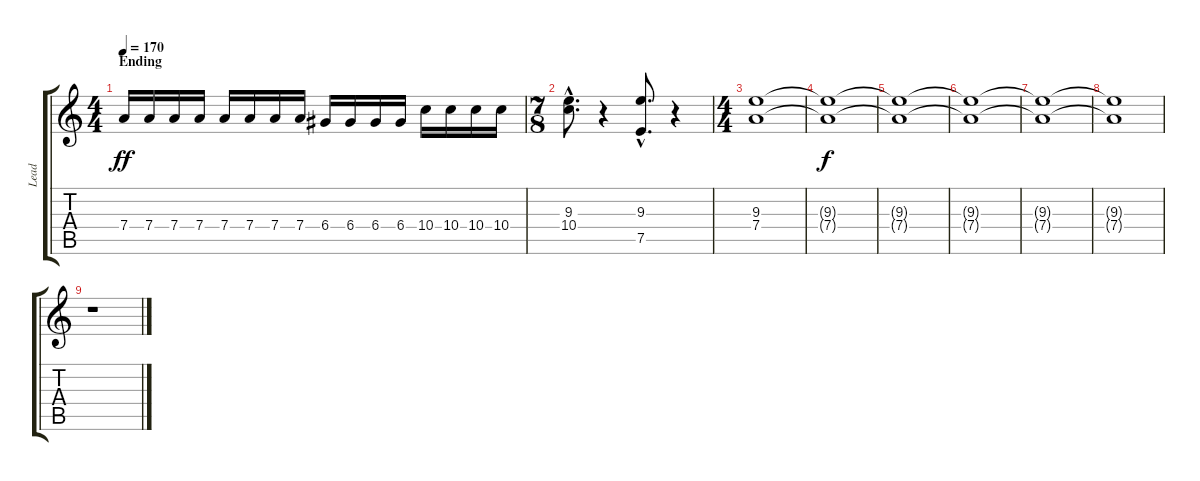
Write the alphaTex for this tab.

\track ("Lead" "Lead") {instrument overdrivenguitar}
\staff {score tabs}
\tuning (E4 B3 G3 D3 A2 E2) {hide}
\ts (4 4)
\section ("" "Ending")
\tempo 170
\clef g2
\ks c
7.4.16{dy ff} 7.4.16 7.4.16 7.4.16 7.4.16 7.4.16 7.4.16 7.4.16 6.4.16 6.4.16 6.4.16 6.4.16 10.4.16 10.4.16 10.4.16 10.4.16 |
\ts (7 8)
(9.3{hac} 10.4{hac}).8{d} r.4 (9.3{hac} 7.5{hac}).8{d} r.4 |
\ts (4 4)
(9.3 7.4).1 |
(9.3{t} 7.4{t}).1{dy f} |
(9.3{t} 7.4{t}).1 |
(9.3{t} 7.4{t}).1 |
(9.3{t} 7.4{t}).1 |
(9.3{t} 7.4{t}).1 |
r.1
